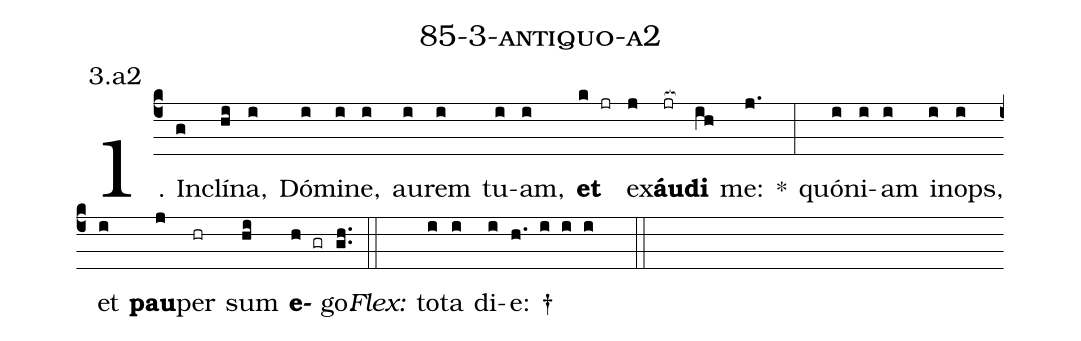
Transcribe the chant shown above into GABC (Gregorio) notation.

name: 85-3-antiquo-a2;
annotation: 3.a2;
%%
(c4)1. In(g)clí(hi)na,(i) Dó(i)mi(i)ne,(i) au(i)rem(i) tu(i)am,(i) <b>et</b>(k jr) ex(j)<b>áu</b>(jr[ocb:1{])<b>di</b>(ih[ocb:0}]) me:(j.) *(:) quón(i)i(i)am(i) in(i)ops,(i) et(i) <b>pau</b>(j)per(hr) sum(hi) <b>e</b>(h gr)go.(gh..) (::)
<i>Flex:</i>()  to(i)ta(i) di(i)e: †(h. i i i  ::)
